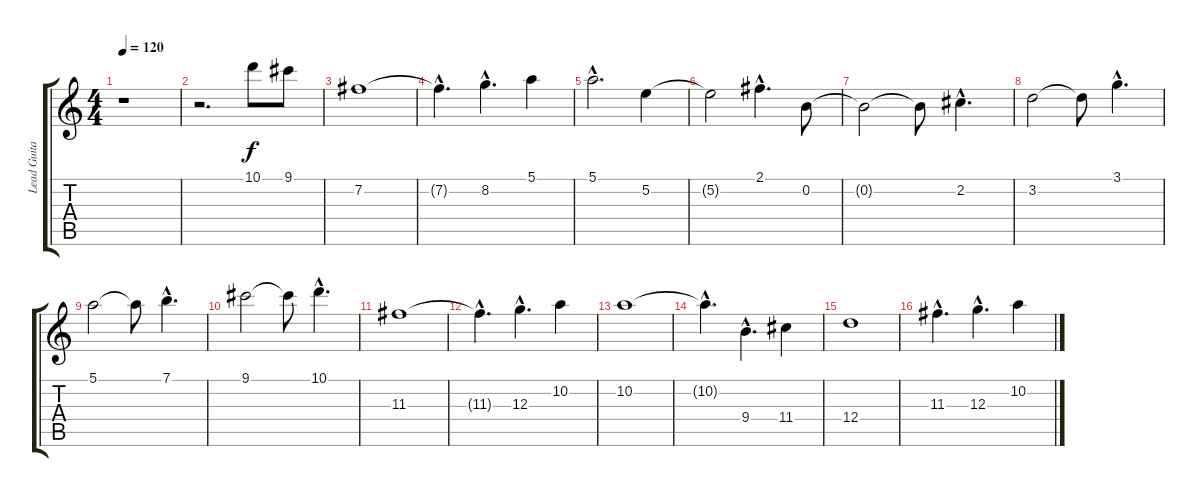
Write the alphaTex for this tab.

\track ("Lead Guitar 1" "Lead Guita") {instrument overdrivenguitar}
\staff {score tabs}
\tuning (E4 B3 G3 D3 A2 E2) {hide}
\ts (4 4)
\tempo 120
\clef g2
\ks c
r.1{dy f} |
r.2{d} 10.1.8 9.1.8 |
7.2.1 |
7.2{hac t}.4{d} 8.2{hac}.4{d} 5.1.4 |
5.1{hac}.2{d} 5.2.4 |
5.2{t}.2 2.1{hac}.4{d} 0.2.8 |
0.2{t}.2 0.2{t}.8 2.2{hac}.4{d} |
3.2.2 3.2{t}.8 3.1{hac}.4{d} |
5.1.2 5.1{t}.8 7.1{hac}.4{d} |
9.1.2 9.1{t}.8 10.1{hac}.4{d} |
11.3.1 |
11.3{hac t}.4{d} 12.3{hac}.4{d} 10.2.4 |
10.2.1 |
10.2{hac t}.4{d} 9.4{hac}.4{d} 11.4.4 |
12.4.1 |
11.3{hac}.4{d} 12.3{hac}.4{d} 10.2.4
